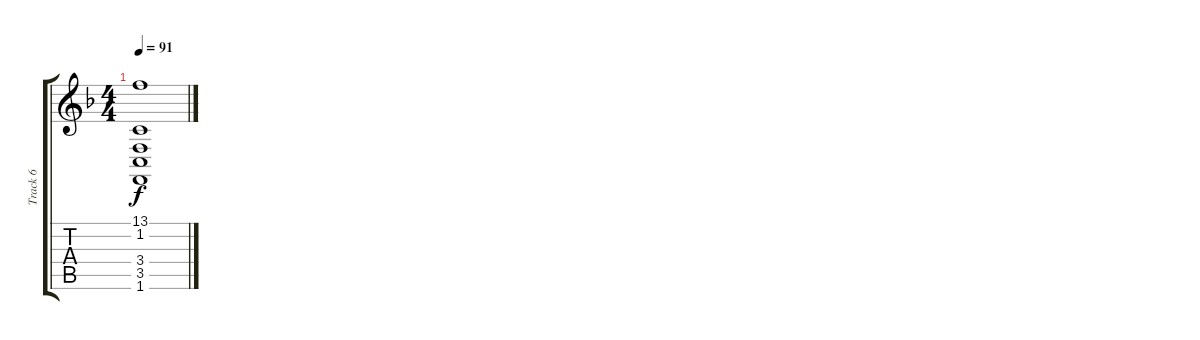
\track ("Track 6" "Track 6") {instrument synthstrings1}
\staff {score tabs}
\tuning (E4 B3 G3 D3 A2 E2) {hide}
\ts (4 4)
\tempo 91
\clef g2
\ks f
(13.1{t} 1.2{t} 3.4{t} 3.5{t} 1.6{t}).1{dy f}
